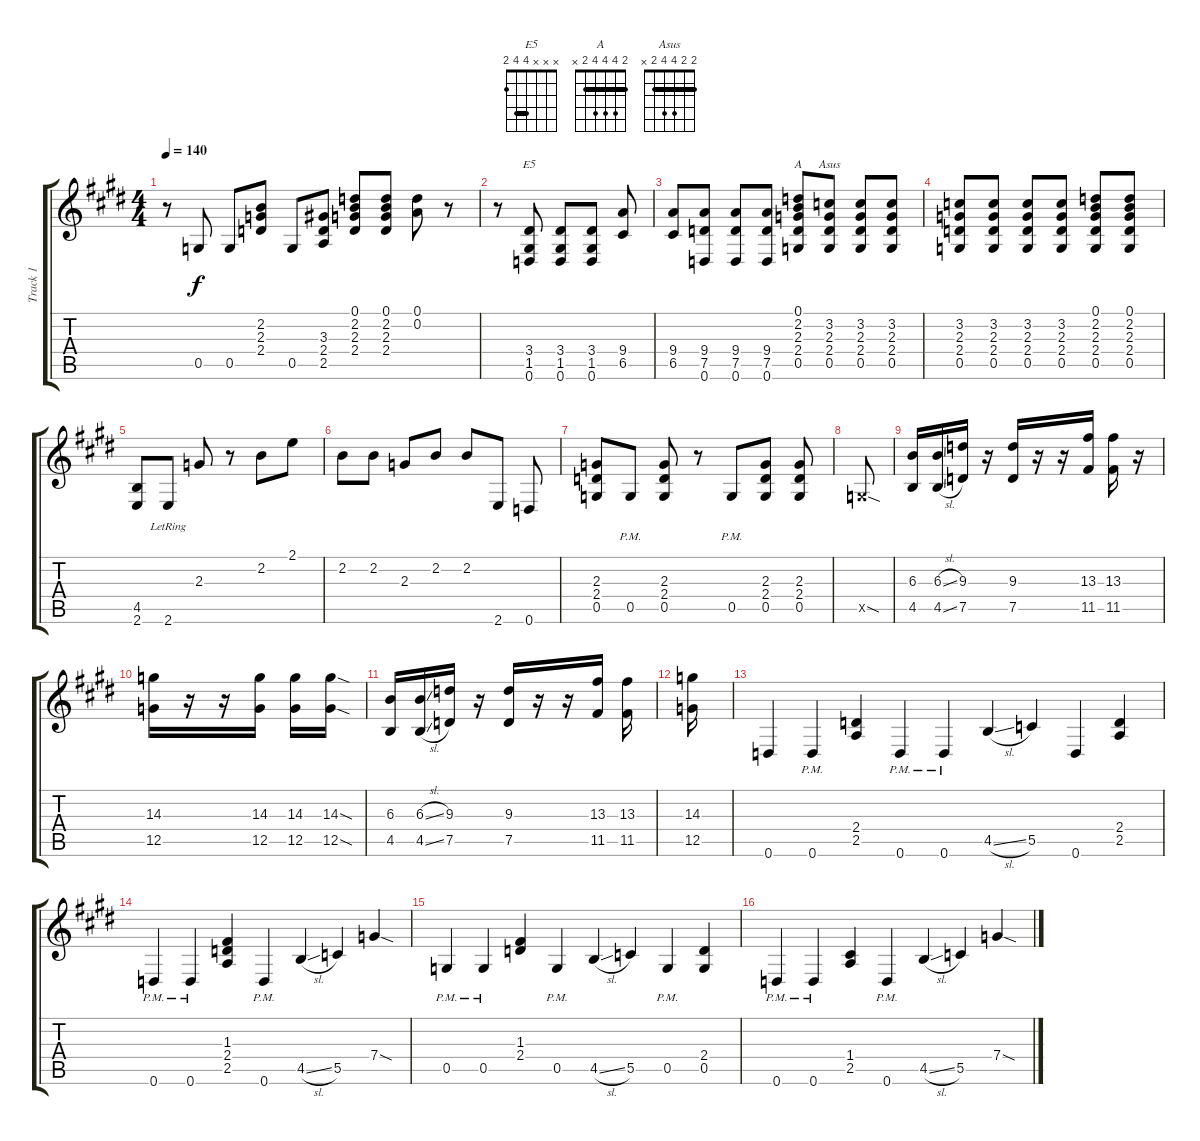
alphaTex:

\track ("Track 1" "Track 1") {instrument distortionguitar}
\staff {score tabs}
\tuning (D4 A3 F3 C3 G2 D2) {hide}
\chord ("E5" x x x 4 4 2) {barre 4}
\chord ("A" 2 4 4 4 2 x) {barre 2}
\chord ("Asus" 2 2 4 4 2 x) {barre 2}
\ts (4 4)
\tempo 140
\clef g2
\ks e
r.8{dy f} 0.5.8 0.5.8 (2.2 2.3 2.4).8 0.5.8 (3.3 2.4 2.5).8 (0.1 2.2 2.3 2.4).8 (0.1 2.2 2.3 2.4).8 (0.1 0.2).8 r.8 |
r.8 (3.4 1.5 0.6).8{ch "E5"} (3.4 1.5 0.6).8 (3.4 1.5 0.6).8 (9.4 6.5).8 |
(9.4 6.5).8 (9.4 7.5 0.6).8 (9.4 7.5 0.6).8 (9.4 7.5 0.6).8 (0.1 2.2 2.3 2.4 0.5).8{ch "A"} (3.2 2.3 2.4 0.5).8{ch "Asus"} (3.2 2.3 2.4 0.5).8 (3.2 2.3 2.4 0.5).8 |
(3.2 2.3 2.4 0.5).8 (3.2 2.3 2.4 0.5).8 (3.2 2.3 2.4 0.5).8 (3.2 2.3 2.4 0.5).8 (0.1 2.2 2.3 2.4 0.5).8 (0.1 2.2 2.3 2.4 0.5).8 |
(4.5 2.6).8 2.6{lr}.8 2.3.8 r.8 2.2.8 2.1.8 |
2.2.8 2.2.8 2.3.8 2.2.8 2.2.8 2.6.8 0.6.8 |
(2.3 2.4 0.5).8 0.5{pm}.8 (2.3 2.4 0.5).8 r.8 0.5{pm}.8 (2.3 2.4 0.5).8 (2.3 2.4 0.5).8 |
0.5{sod x}.8 |
(6.3 4.5).16 (6.3{sl} 4.5{sl}).16 (9.3 7.5).16 r.16 (9.3 7.5).16 r.16 r.16 (13.3 11.5).16 (13.3 11.5).16 r.16 |
(14.3 12.5).16 r.16 r.16 (14.3 12.5).16 (14.3 12.5).16 (14.3{sod} 12.5{sod}).16 |
(6.3 4.5).16 (6.3{sl} 4.5{sl}).16 (9.3 7.5).16 r.16 (9.3 7.5).16 r.16 r.16 (13.3 11.5).16 (13.3 11.5).16 |
(14.3 12.5).16 |
0.6.4 0.6{pm}.4 (2.4 2.5).4 0.6{pm}.4 0.6{pm}.4 4.5{sl}.4 5.5.4 0.6.4 (2.4 2.5).4 |
0.6{pm}.4 0.6{pm}.4 (1.3 2.4 2.5).4 0.6{pm}.4 4.5{sl}.4 5.5.4 7.4{sod}.4 |
0.5{pm}.4 0.5{pm}.4 (1.3 2.4).4 0.5{pm}.4 4.5{sl}.4 5.5.4 0.5{pm}.4 (2.4 0.5).4 |
0.6{pm}.4 0.6{pm}.4 (1.4 2.5).4 0.6{pm}.4 4.5{sl}.4 5.5.4 7.4{sod}.4
